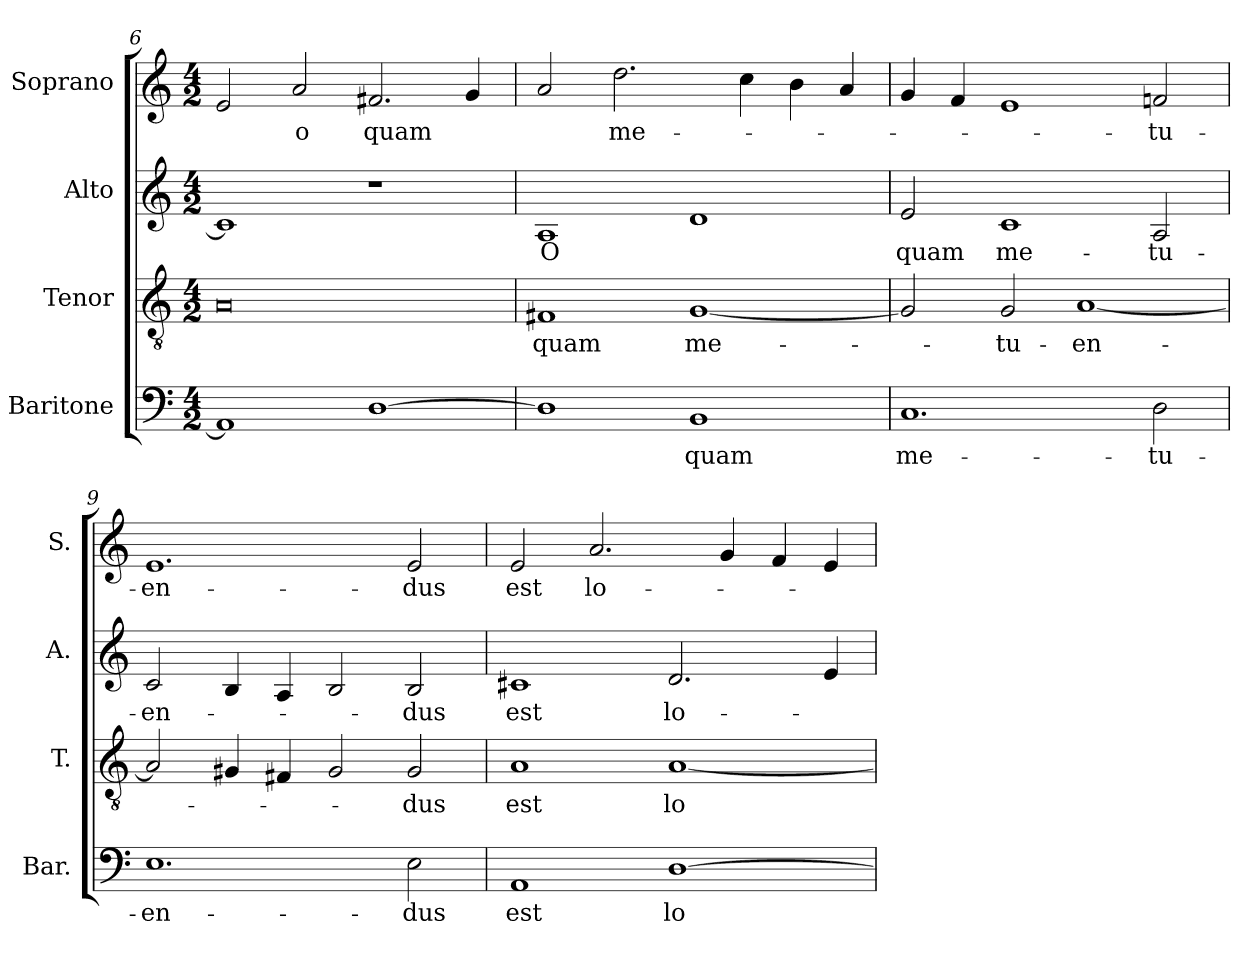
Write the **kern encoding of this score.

**kern	**text	**kern	**text	**kern	**text	**kern	**text
*part4	*part4	*part3	*part3	*part2	*part2	*part1	*part1
*staff4	*staff4	*staff3	*staff3	*staff2	*staff2	*staff1	*staff1
*I"Baritone	*	*I"Tenor	*	*I"Alto	*	*I"Soprano	*
*I'Bar.	*	*I'T.	*	*I'A.	*	*I'S.	*
*clefF4	*	*clefGv2	*	*clefG2	*	*clefG2	*
*	*	*ITrd7c12	*	*	*	*	*
*k[]	*	*k[]	*	*k[]	*	*k[]	*
*C:	*	*C:	*	*C:	*	*C:	*
*M4/2	*	*M4/2	*	*M4/2	*	*M4/2	*
=6	=6	=6	=6	=6	=6	=6	=6
1AAi]	.	0AAi	.	1c#i]	.	2ei/	.
!	!	!	!	!	!	!	!LO:LY:b:color=#000000
.	.	.	.	.	.	2ai/	o
!	!	!	!	!	!	!	!LO:LY:b:color=#000000
[1Di	.	.	.	1r	.	2.f#Xi/	quam
.	.	.	.	.	.	4gi/	.
=7	=7	=7	=7	=7	=7	=7	=7
!	!	!	!LO:LY:b:color=#000000	!	!	!	!
!	!	!	!	!	!LO:LY:b:color=#000000	!	!
1Di]	.	1FF#Xi	quam	1Ai	O	2ai/	.
!	!	!	!	!	!	!	!LO:LY:b:color=#000000
.	.	.	.	.	.	2.ddi\	me-
!	!LO:LY:b:color=#000000	!	!	!	!	!	!
!	!	!	!LO:LY:b:color=#000000	!	!	!	!
1BBi	quam	[1GGi	me-	1di	.	.	.
.	.	.	.	.	.	4cci\	.
.	.	.	.	.	.	4bi\	.
.	.	.	.	.	.	4ai/	.
!!LO:LB:g=z
=8	=8	=8	=8	=8	=8	=8	=8
!	!LO:LY:b:color=#000000	!	!	!	!	!	!
!	!	!	!	!	!LO:LY:b:color=#000000	!	!
1.Ci	me-	2GGi/]	.	2ei/	quam	4gi/	.
.	.	.	.	.	.	4fi/	.
!	!	!	!LO:LY:b:color=#000000	!	!	!	!
!	!	!	!	!	!LO:LY:b:color=#000000	!	!
.	.	2GGi/	-tu-	1ci	me-	1ei	.
!	!	!	!LO:LY:b:color=#000000	!	!	!	!
.	.	[1AAi	-en-	.	.	.	.
!	!LO:LY:b:color=#000000	!	!	!	!	!	!
!	!	!	!	!	!LO:LY:b:color=#000000	!	!
!	!	!	!	!	!	!	!LO:LY:b:color=#000000
2Di\	-tu-	.	.	2Ai/	-tu-	2fni/	-tu-
=9	=9	=9	=9	=9	=9	=9	=9
!	!LO:LY:b:color=#000000	!	!	!	!	!	!
!	!	!	!	!	!LO:LY:b:color=#000000	!	!
!	!	!	!	!	!	!	!LO:LY:b:color=#000000
1.Ei	-en-	2AAi/]	.	2ci/	-en-	1.ei	-en-
.	.	4GG#Xi/	.	4Bi/	.	.	.
.	.	4FF#Xi/	.	4Ai/	.	.	.
.	.	2GG#i/	.	2Bi/	.	.	.
!	!LO:LY:b:color=#000000	!	!	!	!	!	!
!	!	!	!LO:LY:b:color=#000000	!	!	!	!
!	!	!	!	!	!LO:LY:b:color=#000000	!	!
!	!	!	!	!	!	!	!LO:LY:b:color=#000000
2Ei\	-dus	2GG#i/	-dus	2Bi/	-dus	2ei/	-dus
=10	=10	=10	=10	=10	=10	=10	=10
!	!LO:LY:b:color=#000000	!	!	!	!	!	!
!	!	!	!LO:LY:b:color=#000000	!	!	!	!
!	!	!	!	!	!LO:LY:b:color=#000000	!	!
!	!	!	!	!	!	!	!LO:LY:b:color=#000000
1AAi	est	1AAi	est	1c#Xi	est	2ei/	est
!	!	!	!	!	!	!	!LO:LY:b:color=#000000
.	.	.	.	.	.	2.ai/	lo-
!	!LO:LY:b:color=#000000	!	!	!	!	!	!
!	!	!	!LO:LY:b:color=#000000	!	!	!	!
!	!	!	!	!	!LO:LY:b:color=#000000	!	!
[1Di	lo-	[1AAi	lo-	2.di/	lo-	.	.
.	.	.	.	.	.	4gi/	.
.	.	.	.	.	.	4fi/	.
.	.	.	.	4ei/	.	4ei/	.
=	=	=	=	=	=	=	=
*-	*-	*-	*-	*-	*-	*-	*-
